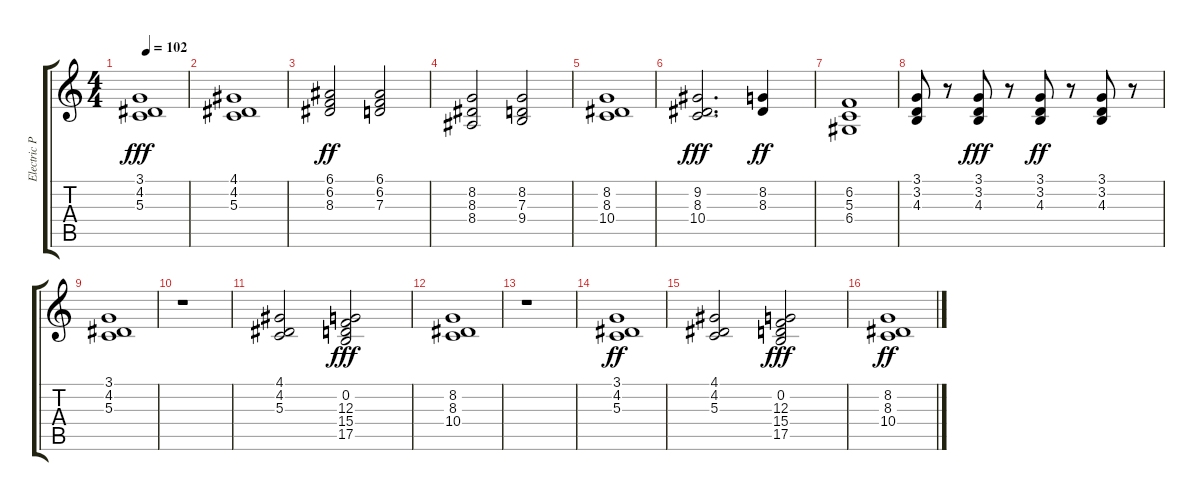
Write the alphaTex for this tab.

\track ("Electric Piano" "Electric P") {instrument electricpiano2}
\staff {score tabs}
\tuning (E4 B3 G3 D3 A2 E2) {hide}
\ts (4 4)
\tempo 102
\clef g2
\ks c
(3.1 4.2 5.3).1{dy fff} |
(4.1 4.2 5.3).1 |
(6.1 6.2 8.3).2{dy ff} (6.1 6.2 7.3).2 |
(8.2 8.3 8.4).2 (8.2 7.3 9.4).2 |
(8.2 8.3 10.4).1 |
(9.2 8.3 10.4).2{d dy fff} (8.2 8.3).4{dy ff} |
(6.2 5.3 6.4).1 |
(3.1 3.2 4.3).8 r.8 (3.1 3.2 4.3).8{dy fff} r.8 (3.1 3.2 4.3).8{dy ff} r.8 (3.1 3.2 4.3).8 r.8 |
(3.1 4.2 5.3).1 |
r.1 |
(4.1 4.2 5.3).2 (0.2 12.3 15.4 17.5).2{dy fff} |
(8.2 8.3 10.4).1 |
r.1 |
(3.1 4.2 5.3).1{dy ff} |
(4.1 4.2 5.3).2 (0.2 12.3 15.4 17.5).2{dy fff} |
(8.2 8.3 10.4).1{dy ff}
